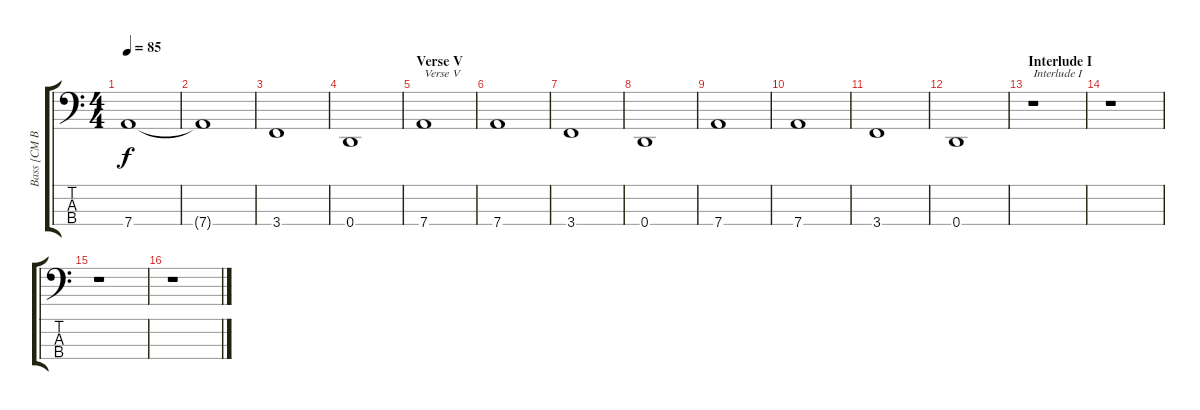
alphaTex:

\track ("Bass [CM Botteri]" "Bass [CM B") {instrument electricbasspick}
\staff {score tabs}
\tuning (G2 D2 A1 D1) {hide}
\ts (4 4)
\tempo 85
\clef f4
\ks c
7.4.1{dy f} |
7.4{t}.1 |
3.4.1 |
0.4.1 |
\section ("" "Verse V")
7.4.1{txt "Verse V"} |
7.4.1 |
3.4.1 |
0.4.1 |
7.4.1 |
7.4.1 |
3.4.1 |
0.4.1 |
\section ("" "Interlude I")
r.1{txt "Interlude I"} |
r.1 |
r.1 |
r.1
